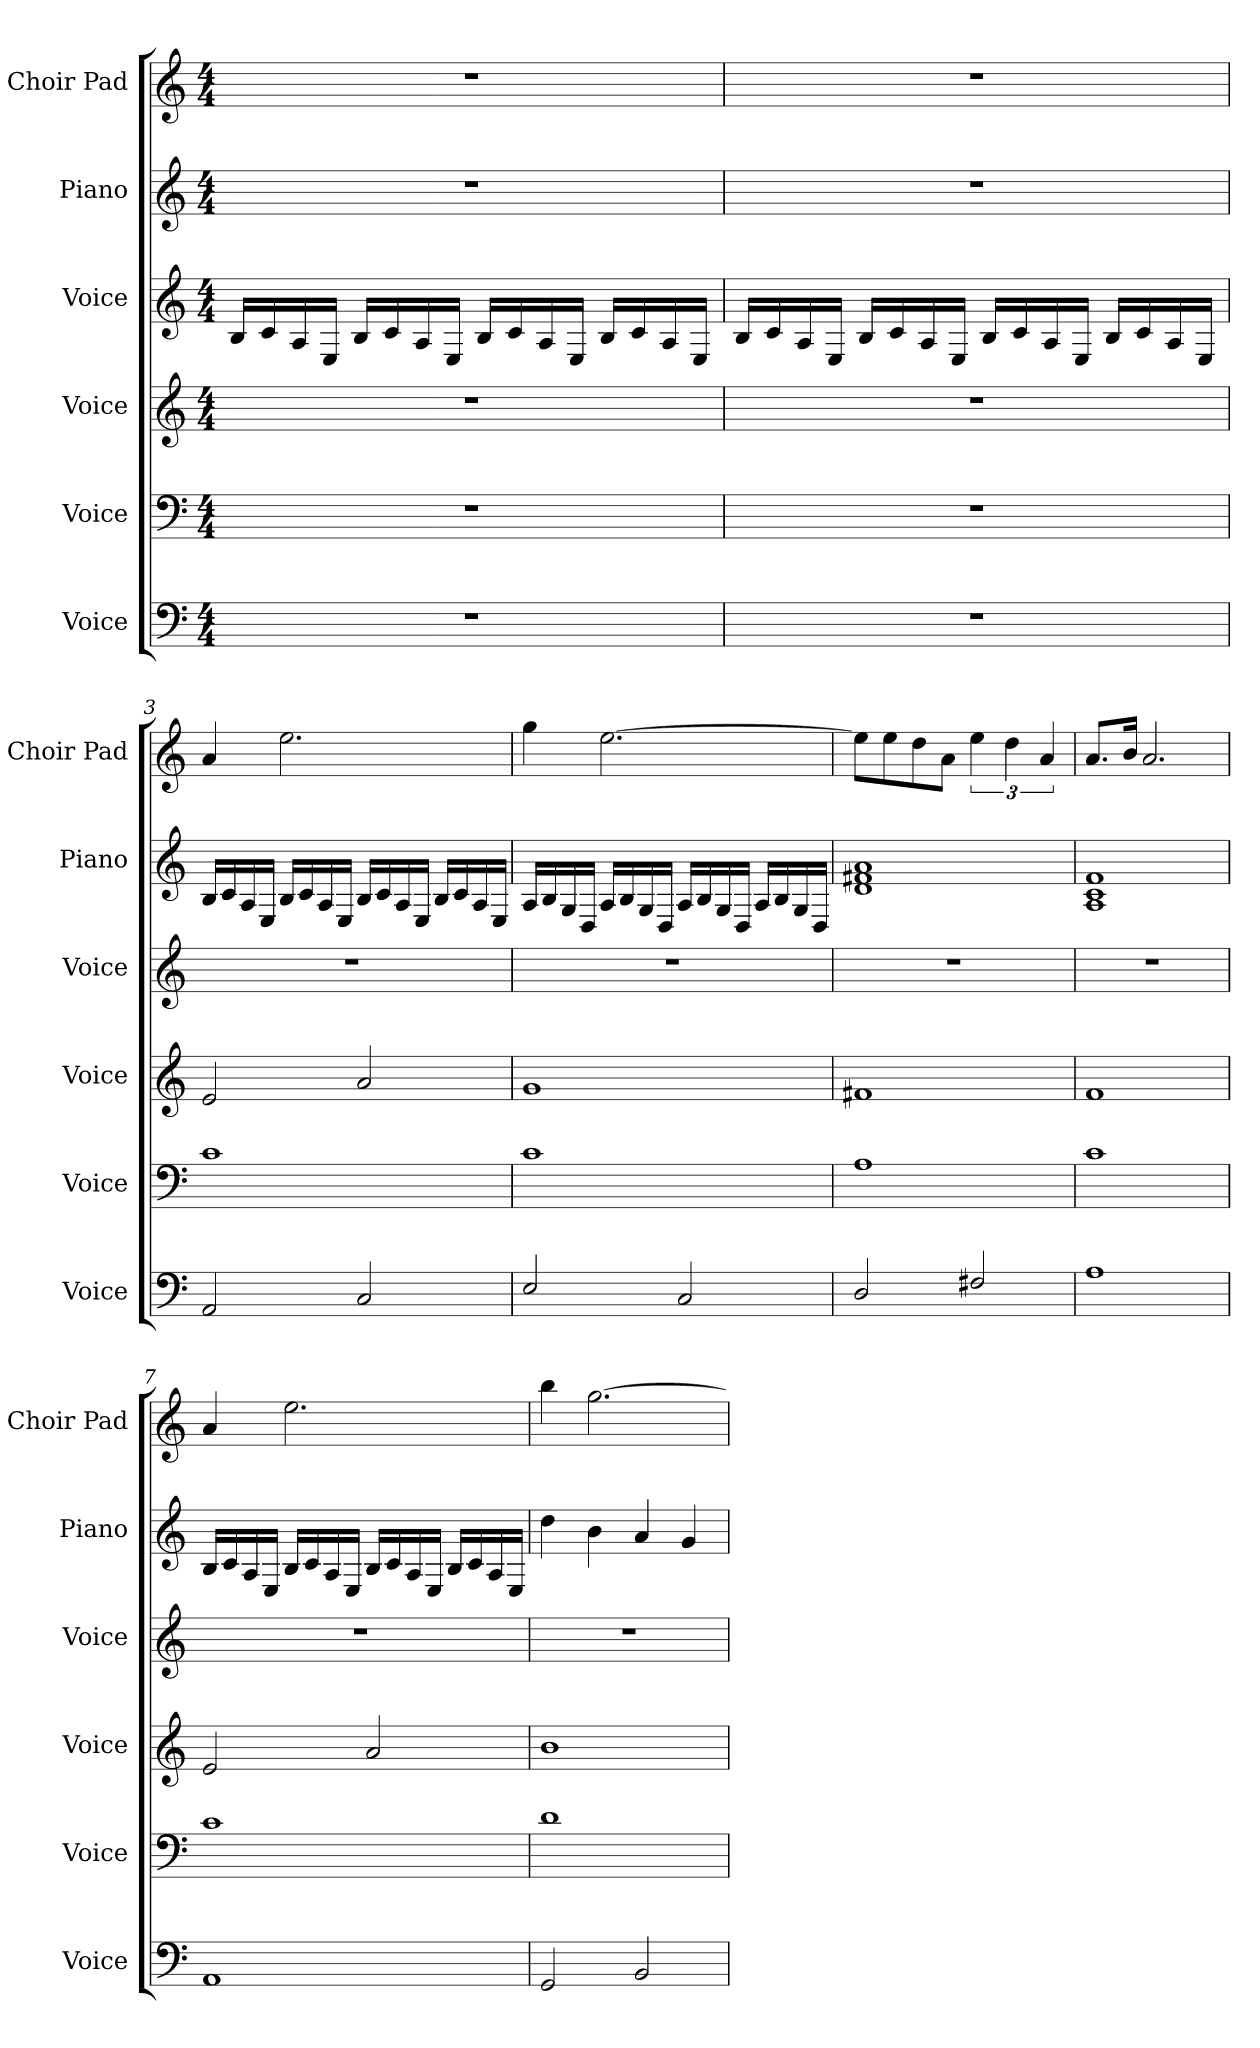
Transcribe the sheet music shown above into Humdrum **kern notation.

**kern	**kern	**kern	**kern	**kern	**kern
*part6	*part5	*part4	*part3	*part2	*part1
*staff6	*staff5	*staff4	*staff3	*staff2	*staff1
*I"Voice	*I"Voice	*I"Voice	*I"Voice	*I"Piano	*I"Choir Pad
*I'Voice	*I'Voice	*I'Voice	*I'Voice	*I'Piano	*I'Choir Pad
*clefF4	*clefF4	*clefG2	*clefG2	*clefG2	*clefG2
*k[]	*k[]	*k[]	*k[]	*k[]	*k[]
*M4/4	*M4/4	*M4/4	*M4/4	*M4/4	*M4/4
*MM88	*MM88	*MM88	*MM88	*MM88	*MM88
=1	=1	=1	=1	=1	=1
1r	1r	1r	16B/LL	1r	1r
.	.	.	16c/	.	.
.	.	.	16A/	.	.
.	.	.	16E/JJ	.	.
.	.	.	16B/LL	.	.
.	.	.	16c/	.	.
.	.	.	16A/	.	.
.	.	.	16E/JJ	.	.
.	.	.	16B/LL	.	.
.	.	.	16c/	.	.
.	.	.	16A/	.	.
.	.	.	16E/JJ	.	.
.	.	.	16B/LL	.	.
.	.	.	16c/	.	.
.	.	.	16A/	.	.
.	.	.	16E/JJ	.	.
=2	=2	=2	=2	=2	=2
1r	1r	1r	16B/LL	1r	1r
.	.	.	16c/	.	.
.	.	.	16A/	.	.
.	.	.	16E/JJ	.	.
.	.	.	16B/LL	.	.
.	.	.	16c/	.	.
.	.	.	16A/	.	.
.	.	.	16E/JJ	.	.
.	.	.	16B/LL	.	.
.	.	.	16c/	.	.
.	.	.	16A/	.	.
.	.	.	16E/JJ	.	.
.	.	.	16B/LL	.	.
.	.	.	16c/	.	.
.	.	.	16A/	.	.
.	.	.	16E/JJ	.	.
!!LO:LB:g=z
=3	=3	=3	=3	=3	=3
2AA/	1c	2e/	1r	16B/LL	4a/
.	.	.	.	16c/	.
.	.	.	.	16A/	.
.	.	.	.	16E/JJ	.
.	.	.	.	16B/LL	2.ee\
.	.	.	.	16c/	.
.	.	.	.	16A/	.
.	.	.	.	16E/JJ	.
2C/	.	2a/	.	16B/LL	.
.	.	.	.	16c/	.
.	.	.	.	16A/	.
.	.	.	.	16E/JJ	.
.	.	.	.	16B/LL	.
.	.	.	.	16c/	.
.	.	.	.	16A/	.
.	.	.	.	16E/JJ	.
=4	=4	=4	=4	=4	=4
2E/	1c	1g	1r	16A/LL	4gg\
.	.	.	.	16B/	.
.	.	.	.	16G/	.
.	.	.	.	16D/JJ	.
.	.	.	.	16A/LL	[2.ee\
.	.	.	.	16B/	.
.	.	.	.	16G/	.
.	.	.	.	16D/JJ	.
2C/	.	.	.	16A/LL	.
.	.	.	.	16B/	.
.	.	.	.	16G/	.
.	.	.	.	16D/JJ	.
.	.	.	.	16A/LL	.
.	.	.	.	16B/	.
.	.	.	.	16G/	.
.	.	.	.	16D/JJ	.
!!LO:PB:g=z
=5	=5	=5	=5	=5	=5
2D/	1A	1f#X	1r	1d 1f#X 1a	8ee\L]
.	.	.	.	.	8ee\
.	.	.	.	.	8dd\
.	.	.	.	.	8a\J
2F#X/	.	.	.	.	6ee\
.	.	.	.	.	6dd\
.	.	.	.	.	6a/
=6	=6	=6	=6	=6	=6
1A	1c	1f	1r	1A 1c 1f	8.a/L
.	.	.	.	.	16b/Jk
.	.	.	.	.	2.a/
=7	=7	=7	=7	=7	=7
1AA	1c	2e/	1r	16B/LL	4a/
.	.	.	.	16c/	.
.	.	.	.	16A/	.
.	.	.	.	16E/JJ	.
.	.	.	.	16B/LL	2.ee\
.	.	.	.	16c/	.
.	.	.	.	16A/	.
.	.	.	.	16E/JJ	.
.	.	2a/	.	16B/LL	.
.	.	.	.	16c/	.
.	.	.	.	16A/	.
.	.	.	.	16E/JJ	.
.	.	.	.	16B/LL	.
.	.	.	.	16c/	.
.	.	.	.	16A/	.
.	.	.	.	16E/JJ	.
=8	=8	=8	=8	=8	=8
2GG/	1d	1b	1r	4dd\	4bb\
.	.	.	.	4b\	[2.gg\
2BB/	.	.	.	4a/	.
.	.	.	.	4g/	.
=	=	=	=	=	=
*-	*-	*-	*-	*-	*-
